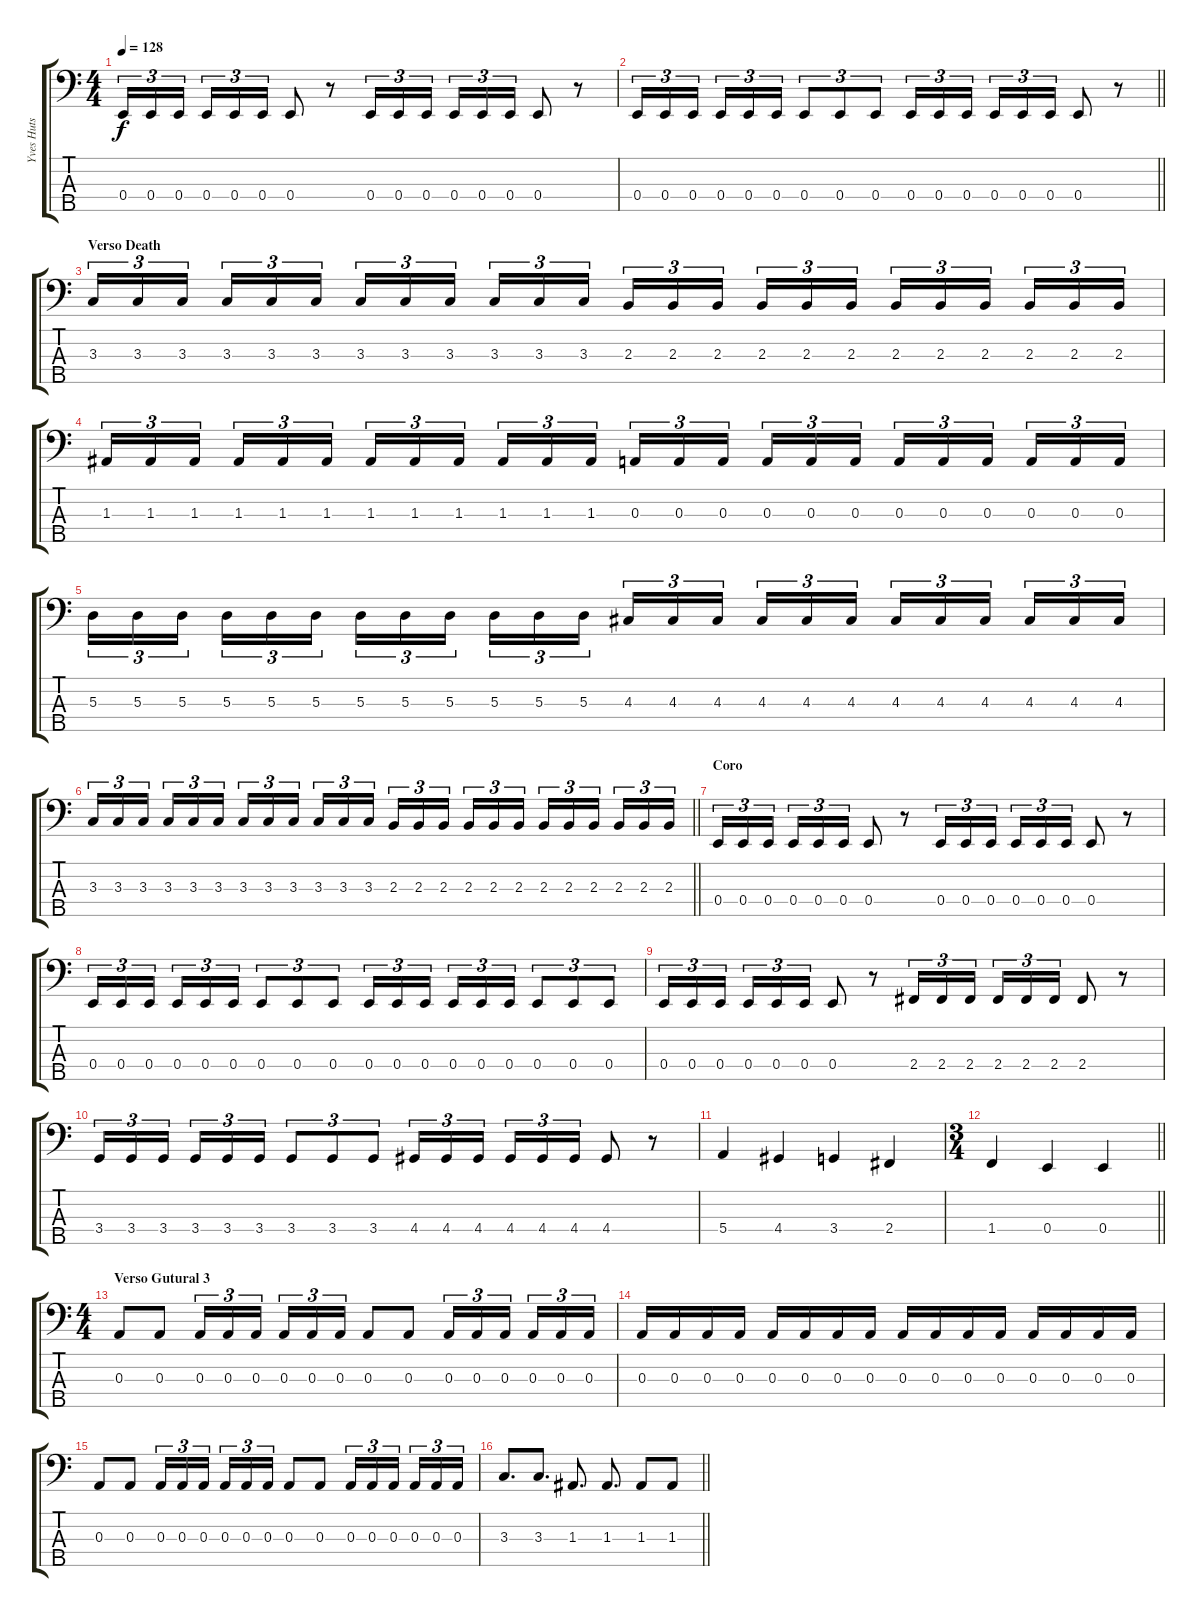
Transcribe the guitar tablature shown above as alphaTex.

\track ("Yves Huts" "Yves Huts") {instrument electricbasspick}
\staff {score tabs}
\tuning (G2 D2 A1 E1 B0) {hide}
\ts (4 4)
\tempo 128
\clef f4
\ks c
0.4.16{tu (3 2) dy f} 0.4.16{tu (3 2)} 0.4.16{tu (3 2) beam splitsecondary} 0.4.16{tu (3 2)} 0.4.16{tu (3 2)} 0.4.16{tu (3 2)} 0.4.8 r.8 0.4.16{tu (3 2)} 0.4.16{tu (3 2)} 0.4.16{tu (3 2) beam splitsecondary} 0.4.16{tu (3 2)} 0.4.16{tu (3 2)} 0.4.16{tu (3 2)} 0.4.8 r.8 |
\barLineRight lightlight
0.4.16{tu (3 2)} 0.4.16{tu (3 2)} 0.4.16{tu (3 2) beam splitsecondary} 0.4.16{tu (3 2)} 0.4.16{tu (3 2)} 0.4.16{tu (3 2)} 0.4.8{tu (3 2)} 0.4.8{tu (3 2)} 0.4.8{tu (3 2)} 0.4.16{tu (3 2)} 0.4.16{tu (3 2)} 0.4.16{tu (3 2) beam splitsecondary} 0.4.16{tu (3 2)} 0.4.16{tu (3 2)} 0.4.16{tu (3 2)} 0.4.8 r.8 |
\section ("" "Verso Death")
3.3.16{tu (3 2)} 3.3.16{tu (3 2)} 3.3.16{tu (3 2) beam splitsecondary} 3.3.16{tu (3 2)} 3.3.16{tu (3 2)} 3.3.16{tu (3 2)} 3.3.16{tu (3 2)} 3.3.16{tu (3 2)} 3.3.16{tu (3 2) beam splitsecondary} 3.3.16{tu (3 2)} 3.3.16{tu (3 2)} 3.3.16{tu (3 2)} 2.3.16{tu (3 2)} 2.3.16{tu (3 2)} 2.3.16{tu (3 2) beam splitsecondary} 2.3.16{tu (3 2)} 2.3.16{tu (3 2)} 2.3.16{tu (3 2)} 2.3.16{tu (3 2)} 2.3.16{tu (3 2)} 2.3.16{tu (3 2) beam splitsecondary} 2.3.16{tu (3 2)} 2.3.16{tu (3 2)} 2.3.16{tu (3 2)} |
1.3.16{tu (3 2)} 1.3.16{tu (3 2)} 1.3.16{tu (3 2) beam splitsecondary} 1.3.16{tu (3 2)} 1.3.16{tu (3 2)} 1.3.16{tu (3 2)} 1.3.16{tu (3 2)} 1.3.16{tu (3 2)} 1.3.16{tu (3 2) beam splitsecondary} 1.3.16{tu (3 2)} 1.3.16{tu (3 2)} 1.3.16{tu (3 2)} 0.3.16{tu (3 2)} 0.3.16{tu (3 2)} 0.3.16{tu (3 2) beam splitsecondary} 0.3.16{tu (3 2)} 0.3.16{tu (3 2)} 0.3.16{tu (3 2)} 0.3.16{tu (3 2)} 0.3.16{tu (3 2)} 0.3.16{tu (3 2) beam splitsecondary} 0.3.16{tu (3 2)} 0.3.16{tu (3 2)} 0.3.16{tu (3 2)} |
5.3.16{tu (3 2)} 5.3.16{tu (3 2)} 5.3.16{tu (3 2) beam splitsecondary} 5.3.16{tu (3 2)} 5.3.16{tu (3 2)} 5.3.16{tu (3 2)} 5.3.16{tu (3 2)} 5.3.16{tu (3 2)} 5.3.16{tu (3 2) beam splitsecondary} 5.3.16{tu (3 2)} 5.3.16{tu (3 2)} 5.3.16{tu (3 2)} 4.3.16{tu (3 2)} 4.3.16{tu (3 2)} 4.3.16{tu (3 2) beam splitsecondary} 4.3.16{tu (3 2)} 4.3.16{tu (3 2)} 4.3.16{tu (3 2)} 4.3.16{tu (3 2)} 4.3.16{tu (3 2)} 4.3.16{tu (3 2) beam splitsecondary} 4.3.16{tu (3 2)} 4.3.16{tu (3 2)} 4.3.16{tu (3 2)} |
\barLineRight lightlight
3.3.16{tu (3 2)} 3.3.16{tu (3 2)} 3.3.16{tu (3 2) beam splitsecondary} 3.3.16{tu (3 2)} 3.3.16{tu (3 2)} 3.3.16{tu (3 2)} 3.3.16{tu (3 2)} 3.3.16{tu (3 2)} 3.3.16{tu (3 2) beam splitsecondary} 3.3.16{tu (3 2)} 3.3.16{tu (3 2)} 3.3.16{tu (3 2)} 2.3.16{tu (3 2)} 2.3.16{tu (3 2)} 2.3.16{tu (3 2) beam splitsecondary} 2.3.16{tu (3 2)} 2.3.16{tu (3 2)} 2.3.16{tu (3 2)} 2.3.16{tu (3 2)} 2.3.16{tu (3 2)} 2.3.16{tu (3 2) beam splitsecondary} 2.3.16{tu (3 2)} 2.3.16{tu (3 2)} 2.3.16{tu (3 2)} |
\section ("" "Coro")
0.4.16{tu (3 2)} 0.4.16{tu (3 2)} 0.4.16{tu (3 2) beam splitsecondary} 0.4.16{tu (3 2)} 0.4.16{tu (3 2)} 0.4.16{tu (3 2)} 0.4.8 r.8 0.4.16{tu (3 2)} 0.4.16{tu (3 2)} 0.4.16{tu (3 2) beam splitsecondary} 0.4.16{tu (3 2)} 0.4.16{tu (3 2)} 0.4.16{tu (3 2)} 0.4.8 r.8 |
0.4.16{tu (3 2)} 0.4.16{tu (3 2)} 0.4.16{tu (3 2) beam splitsecondary} 0.4.16{tu (3 2)} 0.4.16{tu (3 2)} 0.4.16{tu (3 2)} 0.4.8{tu (3 2)} 0.4.8{tu (3 2)} 0.4.8{tu (3 2)} 0.4.16{tu (3 2)} 0.4.16{tu (3 2)} 0.4.16{tu (3 2) beam splitsecondary} 0.4.16{tu (3 2)} 0.4.16{tu (3 2)} 0.4.16{tu (3 2)} 0.4.8{tu (3 2)} 0.4.8{tu (3 2)} 0.4.8{tu (3 2)} |
0.4.16{tu (3 2)} 0.4.16{tu (3 2)} 0.4.16{tu (3 2) beam splitsecondary} 0.4.16{tu (3 2)} 0.4.16{tu (3 2)} 0.4.16{tu (3 2)} 0.4.8 r.8 2.4.16{tu (3 2)} 2.4.16{tu (3 2)} 2.4.16{tu (3 2) beam splitsecondary} 2.4.16{tu (3 2)} 2.4.16{tu (3 2)} 2.4.16{tu (3 2)} 2.4.8 r.8 |
3.4.16{tu (3 2)} 3.4.16{tu (3 2)} 3.4.16{tu (3 2) beam splitsecondary} 3.4.16{tu (3 2)} 3.4.16{tu (3 2)} 3.4.16{tu (3 2)} 3.4.8{tu (3 2)} 3.4.8{tu (3 2)} 3.4.8{tu (3 2)} 4.4.16{tu (3 2)} 4.4.16{tu (3 2)} 4.4.16{tu (3 2) beam splitsecondary} 4.4.16{tu (3 2)} 4.4.16{tu (3 2)} 4.4.16{tu (3 2)} 4.4.8 r.8 |
5.4.4 4.4.4 3.4.4 2.4.4 |
\ts (3 4)
\barLineRight lightlight
1.4.4 0.4.4 0.4.4 |
\ts (4 4)
\section ("" "Verso Gutural 3")
0.3.8 0.3.8 0.3.16{tu (3 2)} 0.3.16{tu (3 2)} 0.3.16{tu (3 2) beam splitsecondary} 0.3.16{tu (3 2)} 0.3.16{tu (3 2)} 0.3.16{tu (3 2)} 0.3.8 0.3.8 0.3.16{tu (3 2)} 0.3.16{tu (3 2)} 0.3.16{tu (3 2) beam splitsecondary} 0.3.16{tu (3 2)} 0.3.16{tu (3 2)} 0.3.16{tu (3 2)} |
0.3.16 0.3.16 0.3.16 0.3.16 0.3.16 0.3.16 0.3.16 0.3.16 0.3.16 0.3.16 0.3.16 0.3.16 0.3.16 0.3.16 0.3.16 0.3.16 |
0.3.8 0.3.8 0.3.16{tu (3 2)} 0.3.16{tu (3 2)} 0.3.16{tu (3 2) beam splitsecondary} 0.3.16{tu (3 2)} 0.3.16{tu (3 2)} 0.3.16{tu (3 2)} 0.3.8 0.3.8 0.3.16{tu (3 2)} 0.3.16{tu (3 2)} 0.3.16{tu (3 2) beam splitsecondary} 0.3.16{tu (3 2)} 0.3.16{tu (3 2)} 0.3.16{tu (3 2)} |
\barLineRight lightlight
3.3.8{d} 3.3.8{d} 1.3.8{d} 1.3.8{d} 1.3.8 1.3.8
